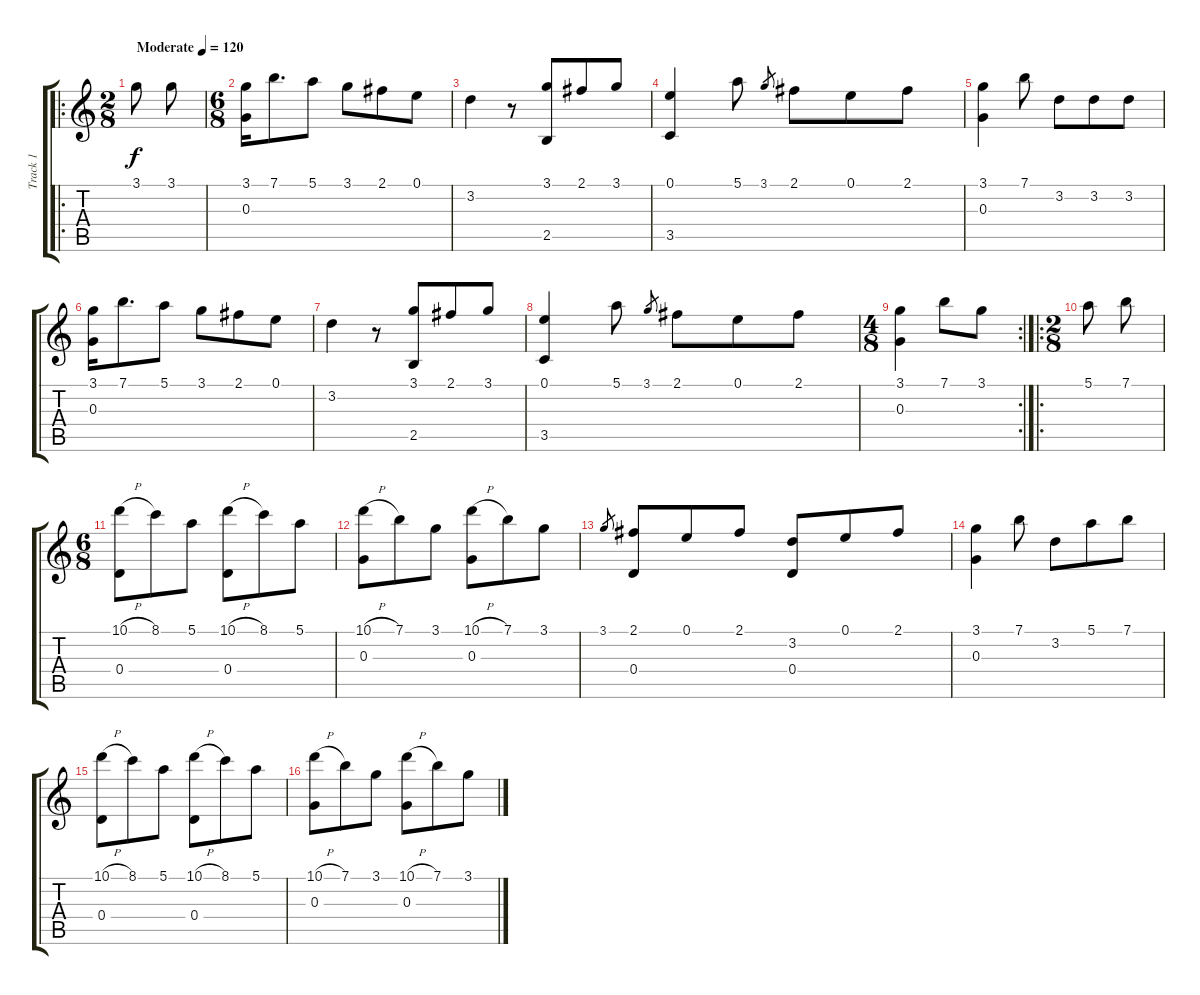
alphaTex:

\track ("Track 1" "Track 1") {instrument acousticguitarsteel}
\staff {score tabs}
\tuning (E4 B3 G3 D3 A2 E2) {hide}
\ro
\ts (2 8)
\tempo (120 "Moderate")
\clef g2
\ks c
3.1.8{dy f instrument acousticguitarsteel} 3.1.8 |
\ts (6 8)
(3.1 0.3).16 7.1.8{d} 5.1.8 3.1.8 2.1.8 0.1.8 |
3.2.4 r.8 (3.1 2.5).8 2.1.8 3.1.8 |
(0.1 3.5).4 5.1.8 3.1.8{gr} 2.1.8 0.1.8 2.1.8 |
(3.1 0.3).4 7.1.8 3.2.8 3.2.8 3.2.8 |
(3.1 0.3).16 7.1.8{d} 5.1.8 3.1.8 2.1.8 0.1.8 |
3.2.4 r.8 (3.1 2.5).8 2.1.8 3.1.8 |
(0.1 3.5).4 5.1.8 3.1.8{gr} 2.1.8 0.1.8 2.1.8 |
\rc 2
\ts (4 8)
(3.1 0.3).4 7.1.8 3.1.8 |
\ro
\ts (2 8)
5.1.8 7.1.8 |
\ts (6 8)
(10.1{h} 0.4).8 8.1.8 5.1.8 (10.1{h} 0.4).8 8.1.8 5.1.8 |
(10.1{h} 0.3).8 7.1.8 3.1.8 (10.1{h} 0.3).8 7.1.8 3.1.8 |
3.1.8{gr} (2.1 0.4).8 0.1.8 2.1.8 (3.2 0.4).8 0.1.8 2.1.8 |
(3.1 0.3).4 7.1.8 3.2.8 5.1.8 7.1.8 |
(10.1{h} 0.4).8 8.1.8 5.1.8 (10.1{h} 0.4).8 8.1.8 5.1.8 |
(10.1{h} 0.3).8 7.1.8 3.1.8 (10.1{h} 0.3).8 7.1.8 3.1.8
